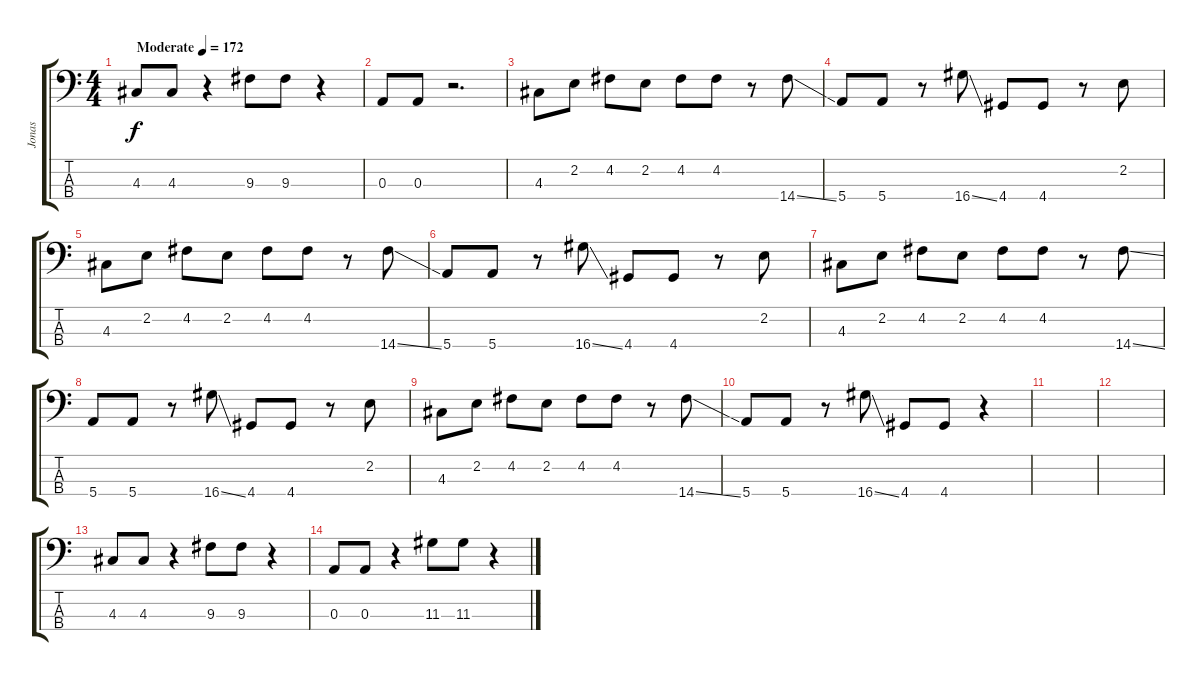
\track ("Jonas" "Jonas") {instrument slapbass2}
\staff {score tabs}
\tuning (G2 D2 A1 E1) {hide}
\ts (4 4)
\tempo (172 "Moderate")
\clef f4
\ks c
4.3.8{dy f instrument slapbass2} 4.3.8 r.4 9.3.8 9.3.8 r.4 |
0.3.8 0.3.8 r.2{d} |
4.3.8 2.2.8 4.2.8 2.2.8 4.2.8 4.2.8 r.8 14.4{ss}.8 |
5.4.8 5.4.8 r.8 16.4{ss}.8 4.4.8 4.4.8 r.8 2.2.8 |
4.3.8 2.2.8 4.2.8 2.2.8 4.2.8 4.2.8 r.8 14.4{ss}.8 |
5.4.8 5.4.8 r.8 16.4{ss}.8 4.4.8 4.4.8 r.8 2.2.8 |
4.3.8 2.2.8 4.2.8 2.2.8 4.2.8 4.2.8 r.8 14.4{ss}.8 |
5.4.8 5.4.8 r.8 16.4{ss}.8 4.4.8 4.4.8 r.8 2.2.8 |
4.3.8 2.2.8 4.2.8 2.2.8 4.2.8 4.2.8 r.8 14.4{ss}.8 |
5.4.8 5.4.8 r.8 16.4{ss}.8 4.4.8 4.4.8 r.4 |
|
|
4.3.8 4.3.8 r.4 9.3.8 9.3.8 r.4 |
0.3.8 0.3.8 r.4 11.3.8 11.3.8 r.4
